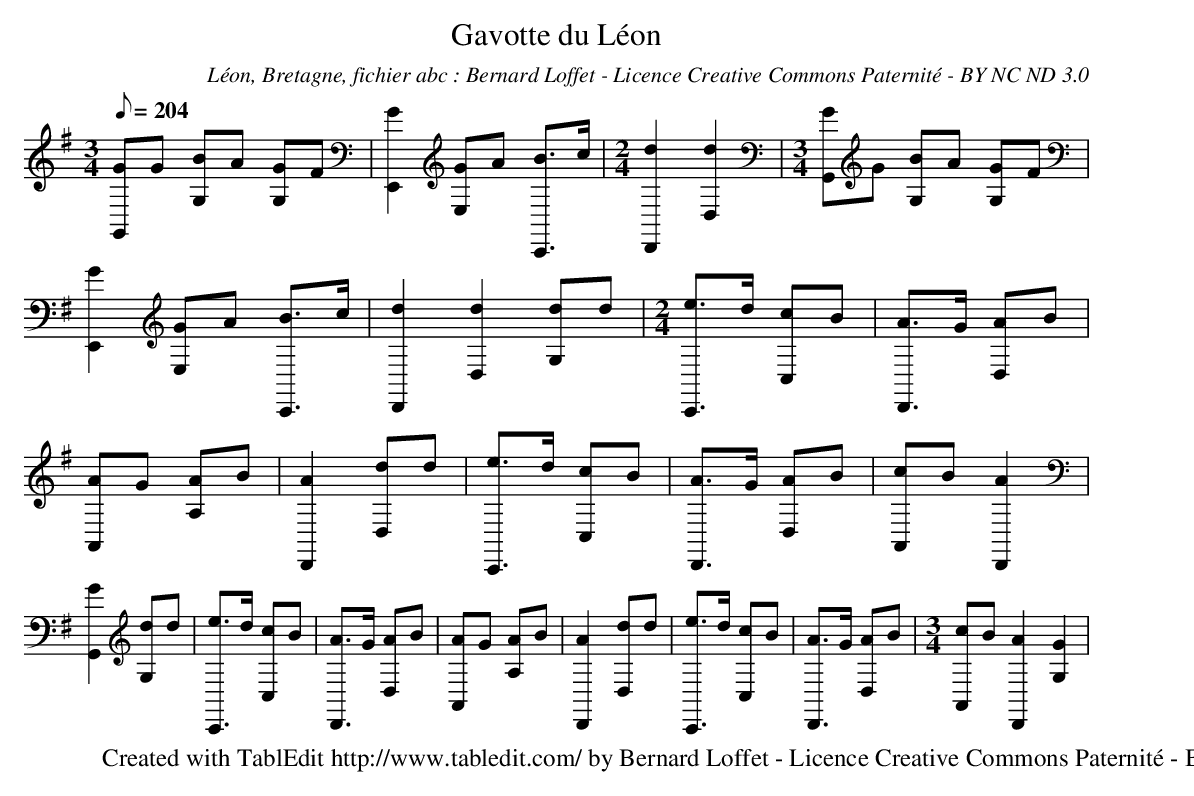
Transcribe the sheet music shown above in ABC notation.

X:1
T:Gavotte du Léon
C:Léon, Bretagne, fichier abc : Bernard Loffet - Licence Creative Commons Paternité - BY NC ND 3.0
L:1/8
Q:204
M:3/4
K:G
 [GG,,]G [BG,]A [GG,]F | [G2E,,2] [GE,]A [B3/2C,,3/2]c/ | \
M:2/4
 [d2D,,2] [d2D,2] | \
M:3/4
 [GG,,]G [BG,]A [GG,]F | [G2E,,2] [GE,]A [B3/2C,,3/2]c/ | [d2D,,2] [d2D,2] [dG,]d | \
M:2/4
 [e3/2C,,3/2]d/ [cC,]B | [A3/2D,,3/2]G/ [AD,]B | [AA,,]G [AA,]B | [A2D,,2] [dD,]d | \
 [e3/2C,,3/2]d/ [cC,]B | [A3/2D,,3/2]G/ [AD,]B | [cA,,]B [A2D,,2] | [G2G,,2] [dG,]d | \
 [e3/2C,,3/2]d/ [cC,]B | [A3/2D,,3/2]G/ [AD,]B | [AA,,]G [AA,]B | [A2D,,2] [dD,]d | \
 [e3/2C,,3/2]d/ [cC,]B | [A3/2D,,3/2]G/ [AD,]B | \
M:3/4
 [cA,,]B [A2D,,2] [G2G,2] | \
W:Created with TablEdit http://www.tabledit.com/ by Bernard Loffet - Licence Creative Commons Paternité - BY NC ND 3.0
